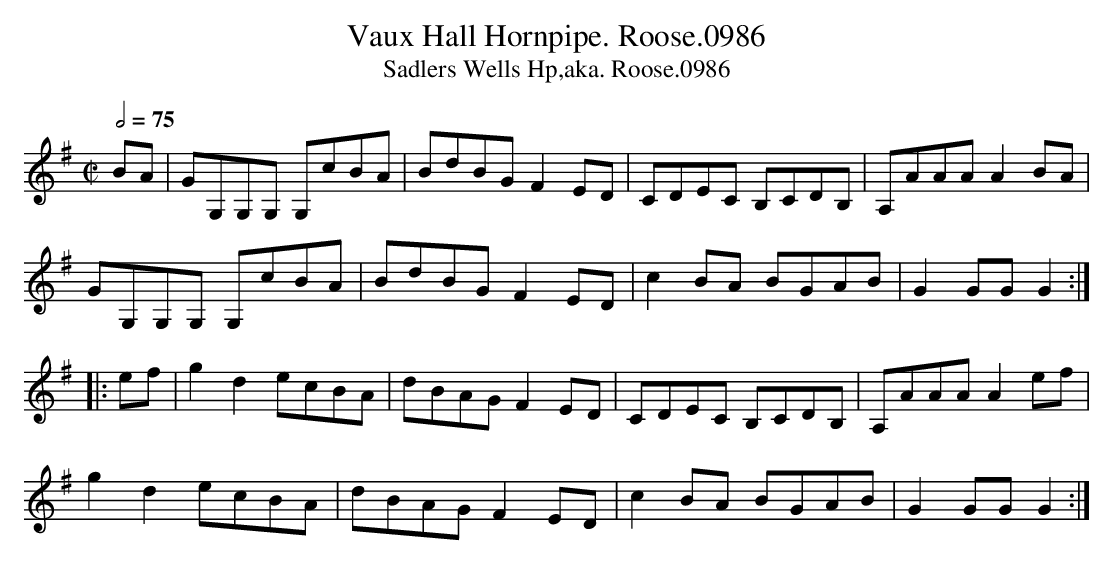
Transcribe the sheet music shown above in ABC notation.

X:1
T:Vaux Hall Hornpipe. Roose.0986
T:Sadlers Wells Hp,aka. Roose.0986
M:C|
L:1/8
Q:2/4=75
K:G
BA | GG,G,G, G,cBA | BdBG F2ED | CDEC B,CDB, | A,AAA A2BA |
GG,G,G, G,cBA | BdBG F2ED | c2BA BGAB | G2GG G2 :|
|: ef | g2d2 ecBA | dBAG F2ED | CDEC B,CDB, | A,AAA A2ef |
g2d2 ecBA | dBAG F2ED | c2BA BGAB | G2GG G2 :|
